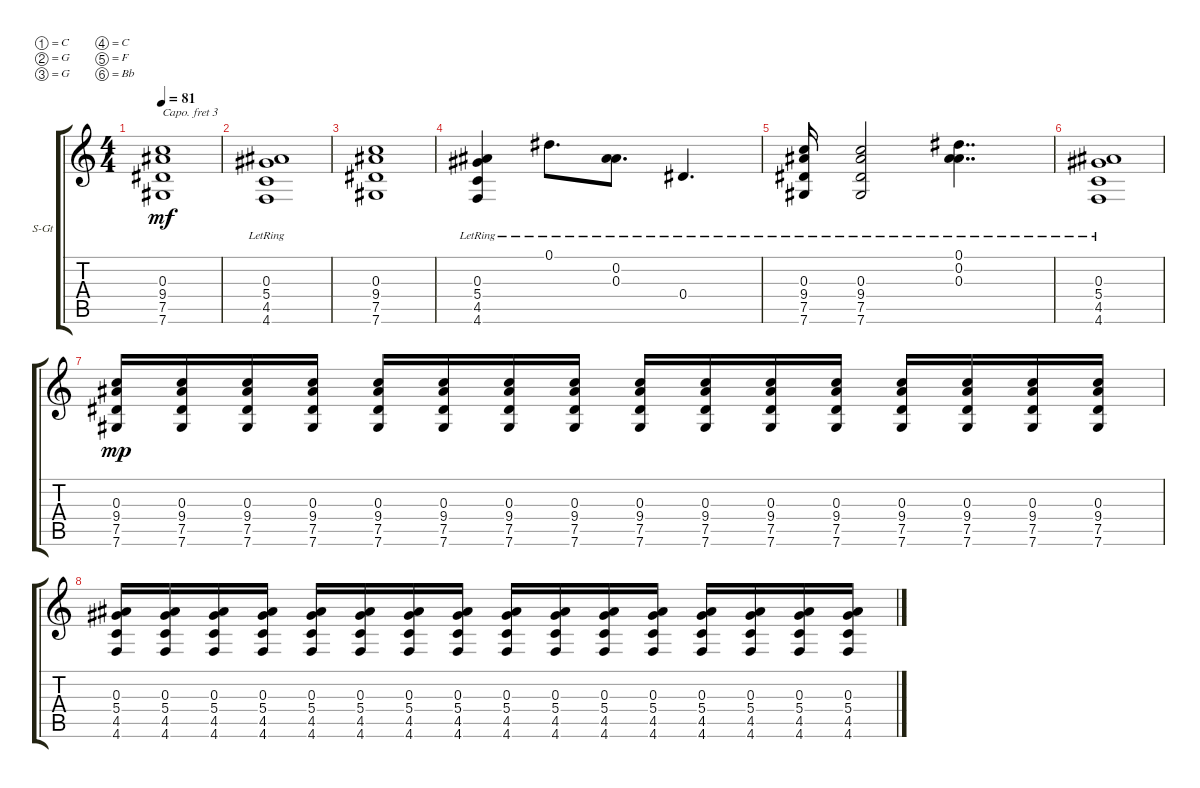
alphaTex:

\defaultSystemsLayout 4
\bracketExtendMode groupsimilarinstruments
\firstSystemTrackNameOrientation horizontal
\otherSystemsTrackNameOrientation horizontal
\track ("Steel Guitar" "S-Gt") {instrument acousticguitarsteel}
\staff {score tabs}
\capo 3
\tuning (C4 G3 G3 C3 F2 Bb1)
\ts (4 4)
\tempo 81
\clef g2
\ks c
(0.3 9.4 7.5 7.6).1{dy mf} |
(4.6 4.5 5.4 0.3{lr}).1 |
(0.3 9.4 7.5 7.6).1 |
(4.6{lr} 4.5{lr} 5.4{lr} 0.3{lr}).4 0.1{lr}.8{d} (0.2{lr} 0.3{lr}).8{d} 0.4{lr}.4{d} |
(7.6{lr} 7.5{lr} 9.4{lr} 0.3{lr}).16 (0.3{lr} 9.4{lr} 7.5{lr} 7.6{lr}).2 (0.1{lr} 0.2{lr} 0.3{lr}).4{dd} |
(4.6 4.5 5.4 0.3{lr}).1 |
(0.3 9.4 7.5 7.6).16{dy mp} (0.3 9.4 7.5 7.6).16 (0.3 9.4 7.5 7.6).16 (0.3 9.4 7.5 7.6).16 (0.3 9.4 7.5 7.6).16 (0.3 9.4 7.5 7.6).16 (0.3 9.4 7.5 7.6).16 (0.3 9.4 7.5 7.6).16 (0.3 9.4 7.5 7.6).16 (0.3 9.4 7.5 7.6).16 (0.3 9.4 7.5 7.6).16 (0.3 9.4 7.5 7.6).16 (0.3 9.4 7.5 7.6).16 (0.3 9.4 7.5 7.6).16 (0.3 9.4 7.5 7.6).16 (0.3 9.4 7.5 7.6).16 |
(0.3 5.4 4.5 4.6).16 (0.3 5.4 4.5 4.6).16 (0.3 5.4 4.5 4.6).16 (0.3 5.4 4.5 4.6).16 (0.3 5.4 4.5 4.6).16 (0.3 5.4 4.5 4.6).16 (0.3 5.4 4.5 4.6).16 (0.3 5.4 4.5 4.6).16 (0.3 5.4 4.5 4.6).16 (0.3 5.4 4.5 4.6).16 (0.3 5.4 4.5 4.6).16 (0.3 5.4 4.5 4.6).16 (0.3 5.4 4.5 4.6).16 (0.3 5.4 4.5 4.6).16 (0.3 5.4 4.5 4.6).16 (0.3 5.4 4.5 4.6).16
